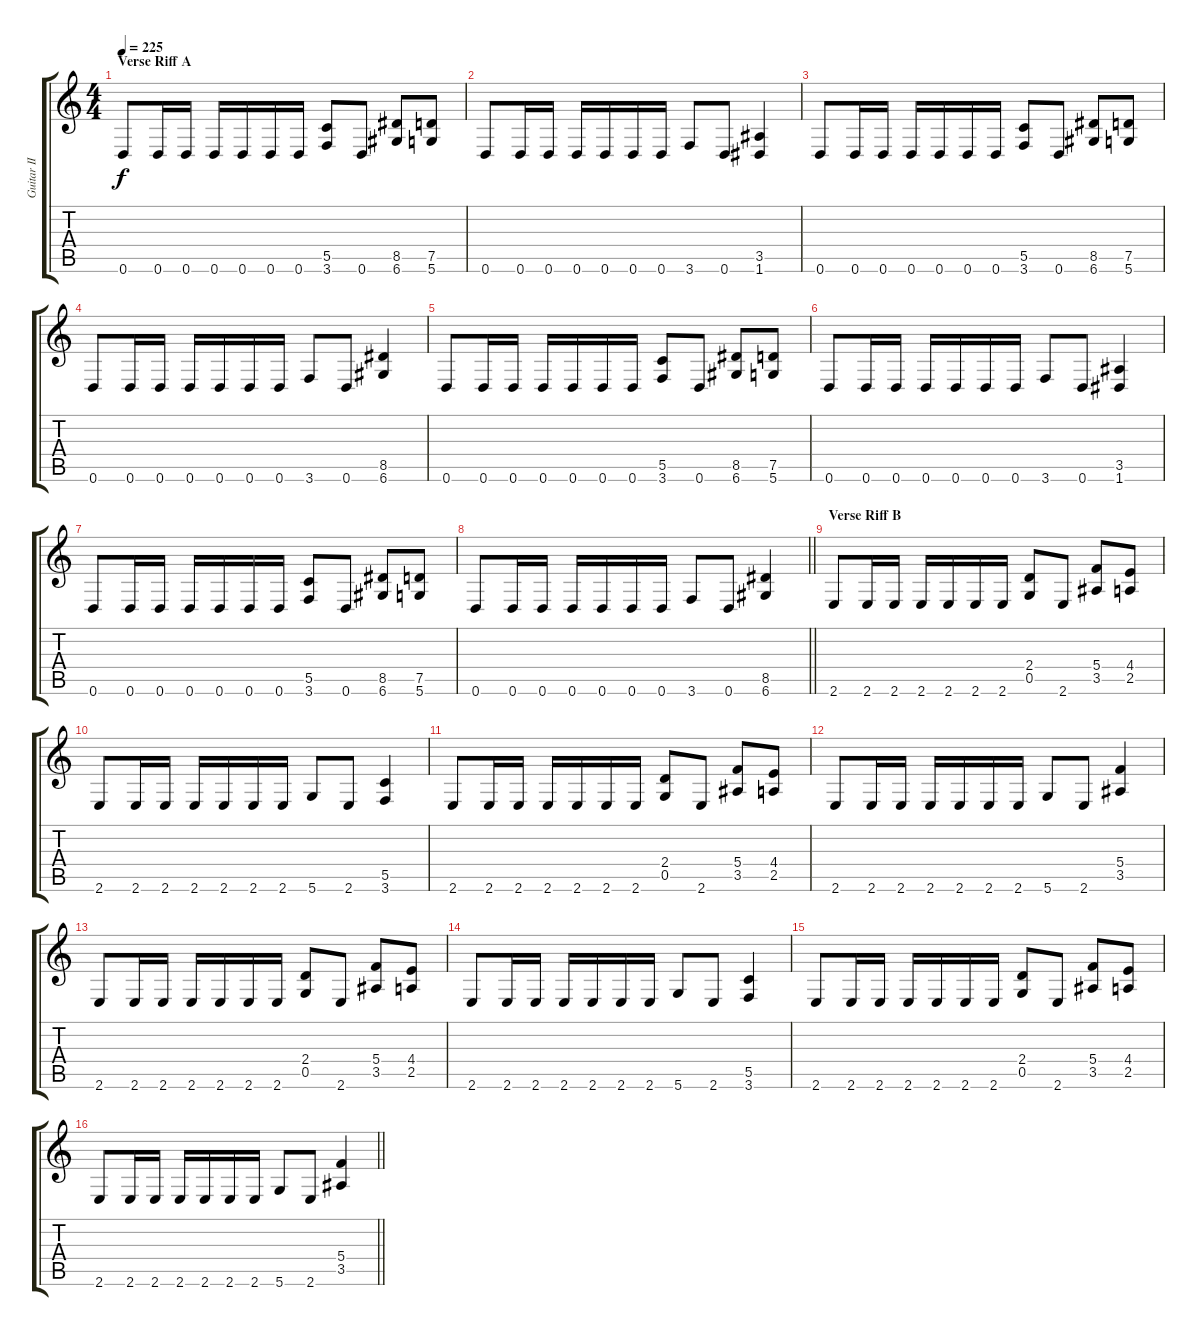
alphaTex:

\track ("Guitar II" "Guitar II") {instrument distortionguitar}
\staff {score tabs}
\tuning (D4 A3 F3 C3 G2 D2) {hide}
\ts (4 4)
\section ("" "Verse Riff A")
\tempo 225
\clef g2
\ks c
0.6.8{dy f} 0.6.16 0.6.16 0.6.16 0.6.16 0.6.16 0.6.16 (5.5 3.6).8 0.6.8 (8.5 6.6).8 (7.5 5.6).8 |
0.6.8 0.6.16 0.6.16 0.6.16 0.6.16 0.6.16 0.6.16 3.6.8 0.6.8 (3.5 1.6).4 |
0.6.8 0.6.16 0.6.16 0.6.16 0.6.16 0.6.16 0.6.16 (5.5 3.6).8 0.6.8 (8.5 6.6).8 (7.5 5.6).8 |
0.6.8 0.6.16 0.6.16 0.6.16 0.6.16 0.6.16 0.6.16 3.6.8 0.6.8 (8.5 6.6).4 |
0.6.8 0.6.16 0.6.16 0.6.16 0.6.16 0.6.16 0.6.16 (5.5 3.6).8 0.6.8 (8.5 6.6).8 (7.5 5.6).8 |
0.6.8 0.6.16 0.6.16 0.6.16 0.6.16 0.6.16 0.6.16 3.6.8 0.6.8 (3.5 1.6).4 |
0.6.8 0.6.16 0.6.16 0.6.16 0.6.16 0.6.16 0.6.16 (5.5 3.6).8 0.6.8 (8.5 6.6).8 (7.5 5.6).8 |
\barLineRight lightlight
0.6.8 0.6.16 0.6.16 0.6.16 0.6.16 0.6.16 0.6.16 3.6.8 0.6.8 (8.5 6.6).4 |
\section ("" "Verse Riff B")
2.6.8 2.6.16 2.6.16 2.6.16 2.6.16 2.6.16 2.6.16 (2.4 0.5).8 2.6.8 (5.4 3.5).8 (4.4 2.5).8 |
2.6.8 2.6.16 2.6.16 2.6.16 2.6.16 2.6.16 2.6.16 5.6.8 2.6.8 (5.5 3.6).4 |
2.6.8 2.6.16 2.6.16 2.6.16 2.6.16 2.6.16 2.6.16 (2.4 0.5).8 2.6.8 (5.4 3.5).8 (4.4 2.5).8 |
2.6.8 2.6.16 2.6.16 2.6.16 2.6.16 2.6.16 2.6.16 5.6.8 2.6.8 (5.4 3.5).4 |
2.6.8 2.6.16 2.6.16 2.6.16 2.6.16 2.6.16 2.6.16 (2.4 0.5).8 2.6.8 (5.4 3.5).8 (4.4 2.5).8 |
2.6.8 2.6.16 2.6.16 2.6.16 2.6.16 2.6.16 2.6.16 5.6.8 2.6.8 (5.5 3.6).4 |
2.6.8 2.6.16 2.6.16 2.6.16 2.6.16 2.6.16 2.6.16 (2.4 0.5).8 2.6.8 (5.4 3.5).8 (4.4 2.5).8 |
\barLineRight lightlight
2.6.8 2.6.16 2.6.16 2.6.16 2.6.16 2.6.16 2.6.16 5.6.8 2.6.8 (5.4 3.5).4
